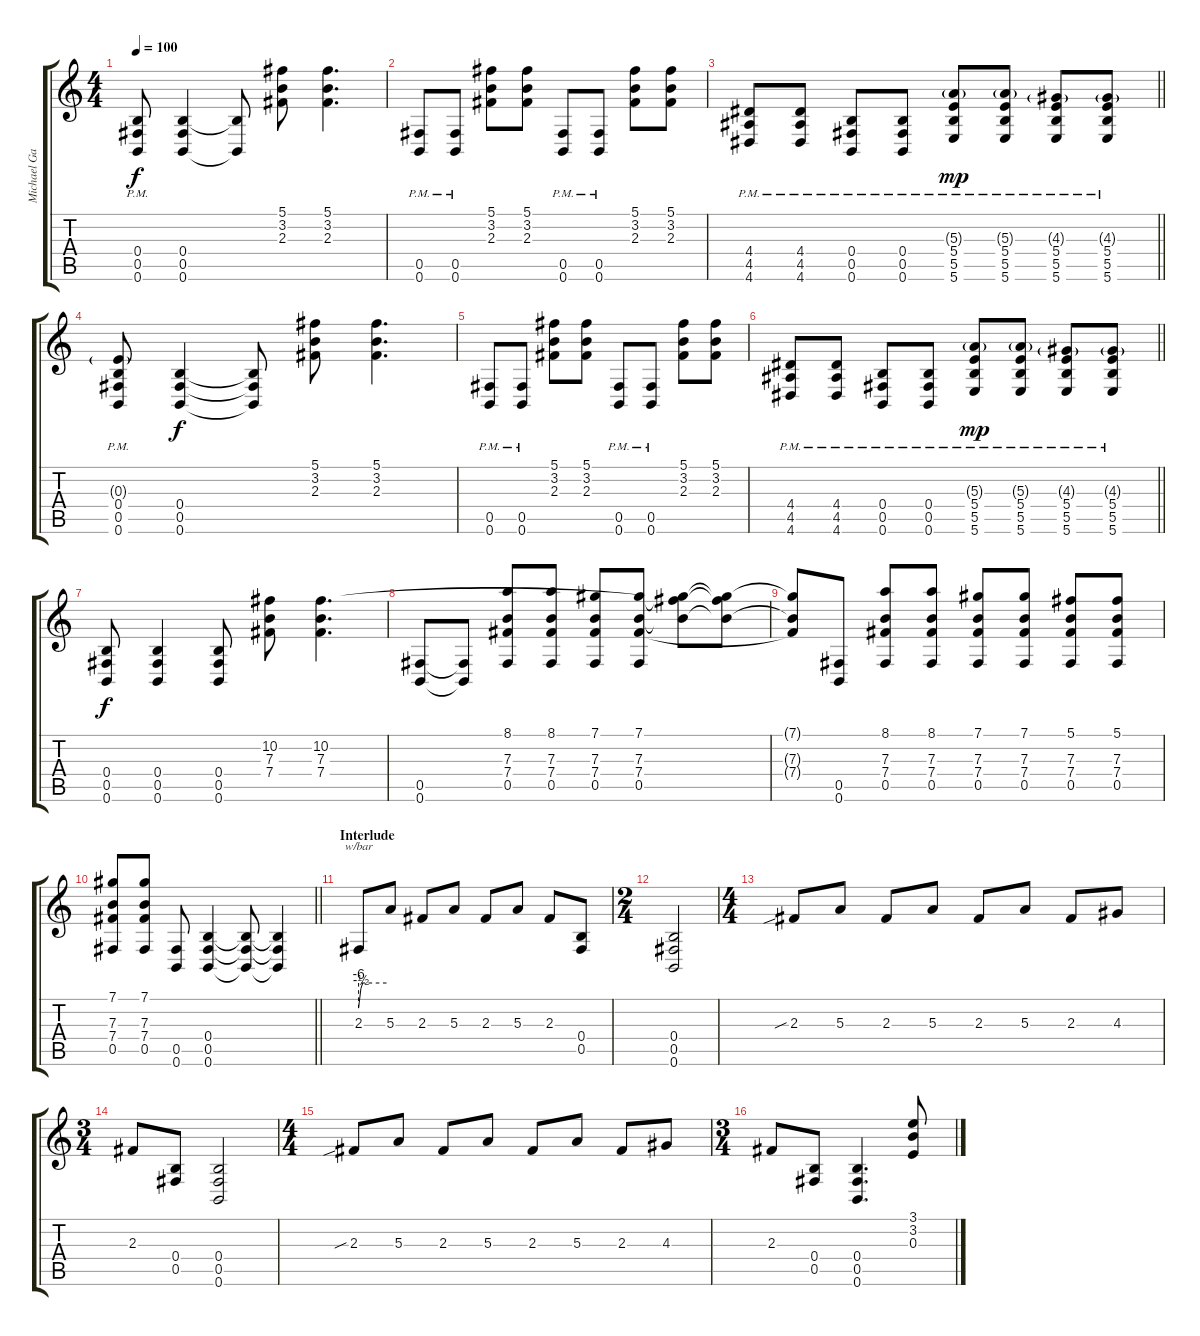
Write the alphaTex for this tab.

\track ("Michael Gallagher" "Michael Ga") {instrument distortionguitar}
\staff {score tabs}
\tuning (Db4 Ab3 E3 B2 Gb2 B1) {hide}
\ts (4 4)
\tempo 100
\clef g2
\ks c
(0.4{pm} 0.5{pm} 0.6{pm}).8{dy f} (0.4 0.5 0.6).4 (0.4{t} 0.6{t}).8 (5.1 3.2 2.3).8 (5.1 3.2 2.3).4{d} |
(0.5{pm} 0.6{pm}).8 (0.5{pm} 0.6{pm}).8 (5.1 3.2 2.3).8 (5.1 3.2 2.3).8 (0.5{pm} 0.6{pm}).8 (0.5{pm} 0.6{pm}).8 (5.1 3.2 2.3).8 (5.1 3.2 2.3).8 |
\barLineRight lightlight
(4.4{pm} 4.5{pm} 4.6{pm}).8 (4.4{pm} 4.5{pm} 4.6{pm}).8 (0.4{pm} 0.5{pm} 0.6{pm}).8 (0.4{pm} 0.5{pm} 0.6{pm}).8 (5.3{g pm} 5.4{pm} 5.5{pm} 5.6{pm}).8{dy mp} (5.3{g pm} 5.4{pm} 5.5{pm} 5.6{pm}).8 (4.3{g pm} 5.4{pm} 5.5{pm} 5.6{pm}).8 (4.3{g pm} 5.4{pm} 5.5{pm} 5.6{pm}).8 |
(0.3{g} 0.4{pm} 0.5{pm} 0.6{pm}).8 (0.4 0.5 0.6).4{dy f} (0.4{t} 0.5{t} 0.6{t}).8 (5.1 3.2 2.3).8 (5.1 3.2 2.3).4{d} |
(0.5{pm} 0.6{pm}).8 (0.5{pm} 0.6{pm}).8 (5.1 3.2 2.3).8 (5.1 3.2 2.3).8 (0.5{pm} 0.6{pm}).8 (0.5{pm} 0.6{pm}).8 (5.1 3.2 2.3).8 (5.1 3.2 2.3).8 |
\barLineRight lightlight
(4.4{pm} 4.5{pm} 4.6{pm}).8 (4.4{pm} 4.5{pm} 4.6{pm}).8 (0.4{pm} 0.5{pm} 0.6{pm}).8 (0.4{pm} 0.5{pm} 0.6{pm}).8 (5.3{g pm} 5.4{pm} 5.5{pm} 5.6{pm}).8{dy mp} (5.3{g pm} 5.4{pm} 5.5{pm} 5.6{pm}).8 (4.3{g pm} 5.4{pm} 5.5{pm} 5.6{pm}).8 (4.3{g pm} 5.4{pm} 5.5{pm} 5.6{pm}).8 |
(0.4 0.5 0.6).8{dy f} (0.4 0.5 0.6).4 (0.4 0.5 0.6).8 (10.2 7.3 7.4).8 (10.2 7.3 7.4).4{d} |
(0.5 0.6).8 (0.5{t} 0.6{t}).8 (8.1 7.3 7.4 0.5).8 (8.1 7.3 7.4 0.5).8 (7.1 7.3 7.4 0.5).8 (7.1 7.3 7.4 0.5).8 (7.1{t} 10.2{t} 7.3{t}).8 (7.1{t} 10.2{t} 7.3{t}).8 |
(7.1{t} 7.3{t} 7.4{t}).8 (0.5 0.6).8 (8.1 7.3 7.4 0.5).8 (8.1 7.3 7.4 0.5).8 (7.1 7.3 7.4 0.5).8 (7.1 7.3 7.4 0.5).8 (5.1 7.3 7.4 0.5).8 (5.1 7.3 7.4 0.5).8 |
\barLineRight lightlight
(7.1 7.3 7.4 0.5).8 (7.1 7.3 7.4 0.5).8 (0.5 0.6).8 (0.4 0.5 0.6).4 (0.4{t} 0.5{t} 0.6{t}).8 (0.4{t} 0.5{t} 0.6{t}).4 |
\section ("" "Interlude")
2.3.8{tbe (custom default 0 -24 5 -2 9 0 60 0)} 5.3.8 2.3.8 5.3.8 2.3.8 5.3.8 2.3.8 (0.4 0.5).8 |
\ts (2 4)
(0.4 0.5 0.6).2 |
\ts (4 4)
2.3{sib}.8 5.3.8 2.3.8 5.3.8 2.3.8 5.3.8 2.3.8 4.3.8 |
\ts (3 4)
2.3.8 (0.4 0.5).8 (0.4 0.5 0.6).2 |
\ts (4 4)
2.3{sib}.8 5.3.8 2.3.8 5.3.8 2.3.8 5.3.8 2.3.8 4.3.8 |
\ts (3 4)
2.3.8 (0.4 0.5).8 (0.4 0.5 0.6).4{d} (3.1 3.2 0.3).8
